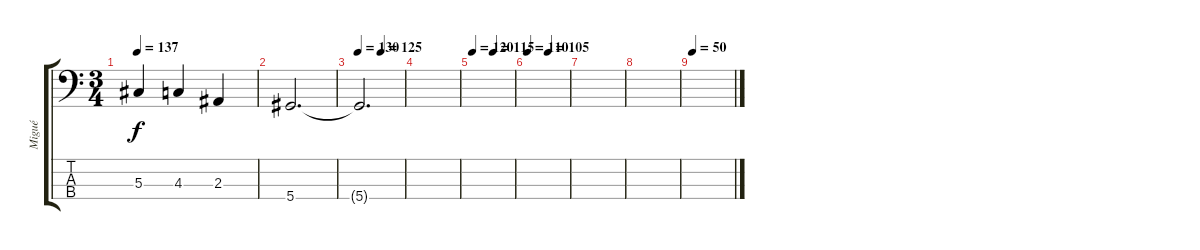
\track ("Migué" "Migué") {instrument electricbassfinger}
\staff {score tabs}
\tuning (Gb2 Db2 Ab1 Eb1) {hide}
\ts (3 4)
\tempo 137
\clef f4
\ks c
5.3.4{dy f} 4.3.4 2.3.4 |
5.4.2{d} |
\tempo 130
\tempo (125 0.5)
5.4{t}.2{d} |
|
\tempo 120
\tempo (115 0.5)
|
\tempo 110
\tempo (105 0.5)
|
|
|
\tempo 50
